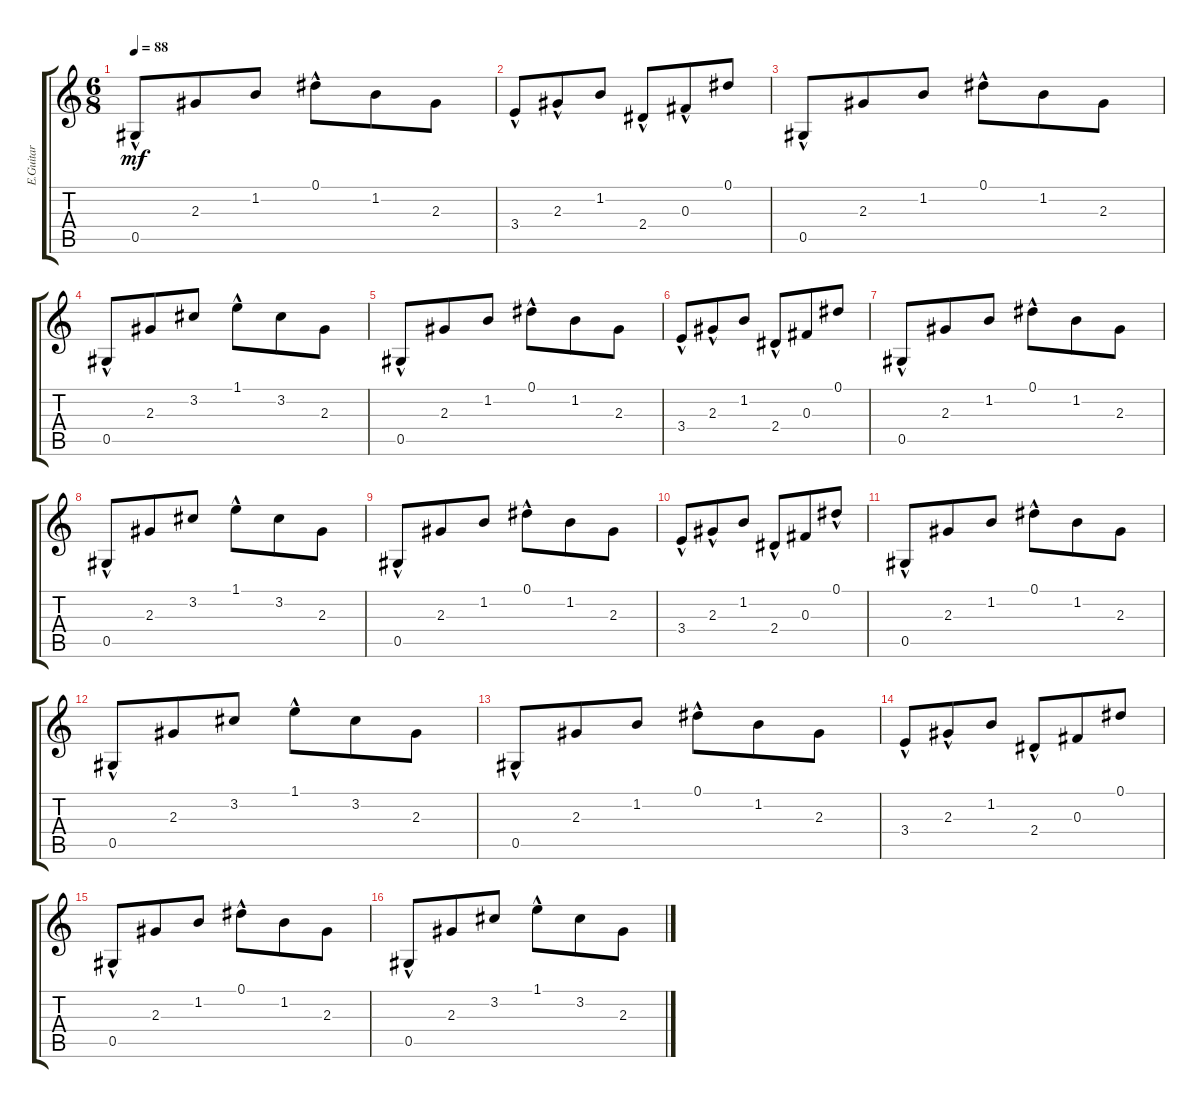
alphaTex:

\track ("E.Guitar            " "E.Guitar  ") {instrument acousticguitarnylon}
\staff {score tabs}
\tuning (Eb4 Bb3 Gb3 Db3 Ab2 Eb2) {hide}
\ts (6 8)
\tempo 88
\clef g2
\ks c
0.5{hac}.8{dy mf} 2.3.8 1.2.8 0.1{hac}.8 1.2.8 2.3.8 |
3.4{hac}.8 2.3{hac}.8 1.2.8 2.4{hac}.8 0.3{hac}.8 0.1.8 |
0.5{hac}.8 2.3.8 1.2.8 0.1{hac}.8 1.2.8 2.3.8 |
0.5{hac}.8 2.3.8 3.2.8 1.1{hac}.8 3.2.8 2.3.8 |
0.5{hac}.8 2.3.8 1.2.8 0.1{hac}.8 1.2.8 2.3.8 |
3.4{hac}.8 2.3{hac}.8 1.2.8 2.4{hac}.8 0.3.8 0.1.8 |
0.5{hac}.8 2.3.8 1.2.8 0.1{hac}.8 1.2.8 2.3.8 |
0.5{hac}.8 2.3.8 3.2.8 1.1{hac}.8 3.2.8 2.3.8 |
0.5{hac}.8 2.3.8 1.2.8 0.1{hac}.8 1.2.8 2.3.8 |
3.4{hac}.8 2.3{hac}.8 1.2.8 2.4{hac}.8 0.3.8 0.1{hac}.8 |
0.5{hac}.8 2.3.8 1.2.8 0.1{hac}.8 1.2.8 2.3.8 |
0.5{hac}.8 2.3.8 3.2.8 1.1{hac}.8 3.2.8 2.3.8 |
0.5{hac}.8 2.3.8 1.2.8 0.1{hac}.8 1.2.8 2.3.8 |
3.4{hac}.8 2.3{hac}.8 1.2.8 2.4{hac}.8 0.3.8 0.1.8 |
0.5{hac}.8 2.3.8 1.2.8 0.1{hac}.8 1.2.8 2.3.8 |
0.5{hac}.8 2.3.8 3.2.8 1.1{hac}.8 3.2.8 2.3.8
